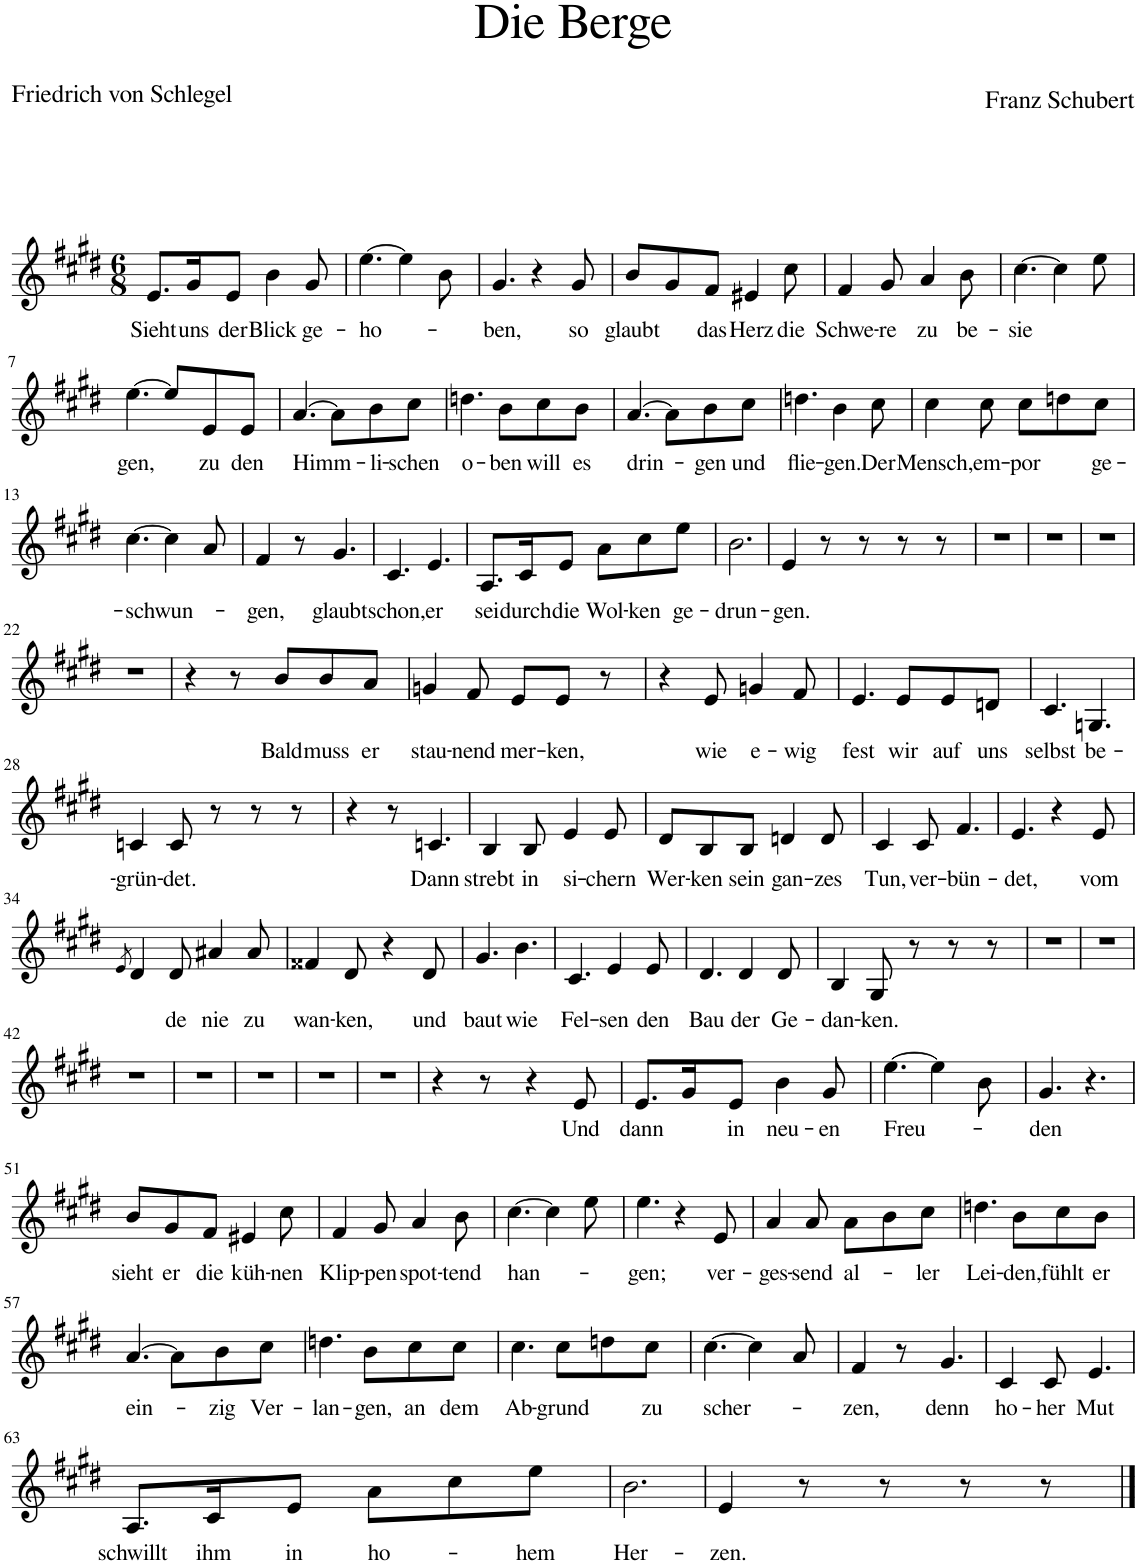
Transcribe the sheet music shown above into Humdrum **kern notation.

**kern	**text
*part1	*part1
*staff1	*staff1
*I"Piano	*
*I'Pno	*
*clefG2	*
*k[f#c#g#d#]	*
*M6/8	*
=1	=1
!	!LO:LY:b
8.e/L	Sieht
!	!LO:LY:b
16g#/K	uns
!	!LO:LY:b
8e/J	der
!	!LO:LY:b
4b\	Blick
!	!LO:LY:b
8g#/	ge-
=2	=2
!	!LO:LY:b
[4.ee\	ho-
4ee\]	.
8b\	.
=3	=3
!	!LO:LY:b
4.g#/	-ben,
4r	.
!	!LO:LY:b
8g#/	so
=4	=4
!	!LO:LY:b
8b/L	glaubt
8g#/	.
!	!LO:LY:b
8f#/J	das
!	!LO:LY:b
4e#X/	Herz
!	!LO:LY:b
8cc#\	die
=5	=5
!	!LO:LY:b
4f#/	Schwe-
!	!LO:LY:b
8g#/	-re
!	!LO:LY:b
4a/	zu
!	!LO:LY:b
8b\	be-
=6	=6
!	!LO:LY:b
[4.cc#\	-sie
4cc#\]	.
8ee\	.
!!LO:LB:g=z
=7	=7
!	!LO:LY:b
[4.ee\	-gen,
8ee/L]	.
!	!LO:LY:b
8e/	zu
!	!LO:LY:b
8e/J	den
=8	=8
!	!LO:LY:b
[4.a/	Himm-
8a\L]	.
!	!LO:LY:b
8b\	-li-
!	!LO:LY:b
8cc#\J	-schen
=9	=9
!	!LO:LY:b
4.ddn\	o-
!	!LO:LY:b
8b\L	-ben
!	!LO:LY:b
8cc#\	will
!	!LO:LY:b
8b\J	es
=10	=10
!	!LO:LY:b
[4.a/	drin-
8a\L]	.
!	!LO:LY:b
8b\	-gen
!	!LO:LY:b
8cc#\J	und
=11	=11
!	!LO:LY:b
4.ddn\	flie-
!	!LO:LY:b
4b\	-gen.
!	!LO:LY:b
8cc#\	Der
=12	=12
!	!LO:LY:b
4cc#\	Mensch,
!	!LO:LY:b
8cc#\	em-
!	!LO:LY:b
8cc#\L	-por
8ddn\	.
!	!LO:LY:b
8cc#\J	ge-
!!LO:LB:g=z
=13	=13
!	!LO:LY:b
[4.cc#\	-schwun-
4cc#\]	.
8a/	.
=14	=14
!	!LO:LY:b
4f#/	-gen,
8r	.
!	!LO:LY:b
4.g#/	glaubt
=15	=15
!	!LO:LY:b
4.c#/	schon,
!	!LO:LY:b
4.e/	er
=16	=16
!	!LO:LY:b
8.A/L	sei
!	!LO:LY:b
16c#/K	durch
!	!LO:LY:b
8e/J	die
!	!LO:LY:b
8a\L	Wol-
!	!LO:LY:b
8cc#\	-ken
!	!LO:LY:b
8ee\J	ge-
=17	=17
!	!LO:LY:b
2.b\	drun-
=18	=18
!	!LO:LY:b
4e/	-gen.
8r	.
8r	.
8r	.
8r	.
=19	=19
2.r	.
=20	=20
2.r	.
=21	=21
2.r	.
!!LO:LB:g=z
=22	=22
2.r	.
=23	=23
4r	.
8r	.
!	!LO:LY:b
8b/L	Bald
!	!LO:LY:b
8b/	muss
!	!LO:LY:b
8a/J	er
=24	=24
!	!LO:LY:b
4gn/	stau-
!	!LO:LY:b
8f#/	-nend
!	!LO:LY:b
8e/L	mer-
!	!LO:LY:b
8e/J	-ken,
8r	.
=25	=25
4r	.
!	!LO:LY:b
8e/	wie
!	!LO:LY:b
4gn/	e-
!	!LO:LY:b
8f#/	-wig
=26	=26
!	!LO:LY:b
4.e/	fest
!	!LO:LY:b
8e/L	wir
!	!LO:LY:b
8e/	auf
!	!LO:LY:b
8dn/J	uns
=27	=27
!	!LO:LY:b
4.c#/	selbst
!	!LO:LY:b
4.Gn/	be-
!!LO:LB:g=z
=28	=28
!	!LO:LY:b
4cn/	-grün-
!	!LO:LY:b
8c/	-det.
8r	.
8r	.
8r	.
=29	=29
4r	.
8r	.
!	!LO:LY:b
4.cn/	Dann
=30	=30
!	!LO:LY:b
4B/	strebt
!	!LO:LY:b
8B/	in
!	!LO:LY:b
4e/	si-
!	!LO:LY:b
8e/	-chern
=31	=31
!	!LO:LY:b
8d#/L	Wer-
!	!LO:LY:b
8B/	-ken
!	!LO:LY:b
8B/J	sein
!	!LO:LY:b
4dn/	gan-
!	!LO:LY:b
8d/	-zes
=32	=32
!	!LO:LY:b
4c#/	Tun,
!	!LO:LY:b
8c#/	ver-
!	!LO:LY:b
4.f#/	-bün-
=33	=33
!	!LO:LY:b
4.e/	-det,
4r	.
!	!LO:LY:b
8e/	vom
!!LO:LB:g=z
=34	=34
8qe/	.
4d#/	.
!	!LO:LY:b
8d#/	-de
!	!LO:LY:b
4a#X/	nie
!	!LO:LY:b
8a#/	zu
=35	=35
!	!LO:LY:b
4f##X/	wan-
!	!LO:LY:b
8d#/	-ken,
4r	.
!	!LO:LY:b
8d#/	und
=36	=36
!	!LO:LY:b
4.g#/	baut
!	!LO:LY:b
4.b\	wie
=37	=37
!	!LO:LY:b
4.c#/	Fel-
!	!LO:LY:b
4e/	-sen
!	!LO:LY:b
8e/	den
=38	=38
!	!LO:LY:b
4.d#/	Bau
!	!LO:LY:b
4d#/	der
!	!LO:LY:b
8d#/	Ge-
=39	=39
!	!LO:LY:b
4B/	-dan-
!	!LO:LY:b
8G#/	-ken.
8r	.
8r	.
8r	.
=40	=40
2.r	.
=41	=41
2.r	.
!!LO:LB:g=z
=42	=42
2.r	.
=43	=43
2.r	.
=44	=44
2.r	.
=45	=45
2.r	.
=46	=46
2.r	.
=47	=47
4r	.
8r	.
4r	.
!	!LO:LY:b
8e/	Und
=48	=48
!	!LO:LY:b
8.e/L	dann
16g#/K	.
!	!LO:LY:b
8e/J	in
!	!LO:LY:b
4b\	neu-
!	!LO:LY:b
8g#/	-en
=49	=49
!	!LO:LY:b
[4.ee\	Freu-
4ee\]	.
8b\	.
=50	=50
!	!LO:LY:b
4.g#/	-den
4.r	.
!!LO:LB:g=z
=51	=51
!	!LO:LY:b
8b/L	sieht
!	!LO:LY:b
8g#/	er
!	!LO:LY:b
8f#/J	die
!	!LO:LY:b
4e#X/	küh-
!	!LO:LY:b
8cc#\	-nen
=52	=52
!	!LO:LY:b
4f#/	Klip-
!	!LO:LY:b
8g#/	-pen
!	!LO:LY:b
4a/	spot-
!	!LO:LY:b
8b\	-tend
=53	=53
!	!LO:LY:b
[4.cc#\	han-
4cc#\]	.
8ee\	.
=54	=54
!	!LO:LY:b
4.ee\	-gen;
4r	.
!	!LO:LY:b
8e/	ver-
=55	=55
!	!LO:LY:b
4a/	-ges-
!	!LO:LY:b
8a/	-send
!	!LO:LY:b
8a\L	al-
8b\	.
!	!LO:LY:b
8cc#\J	-ler
=56	=56
!	!LO:LY:b
4.ddn\	Lei-
!	!LO:LY:b
8b\L	-den,
!	!LO:LY:b
8cc#\	fühlt
!	!LO:LY:b
8b\J	er
!!LO:LB:g=z
=57	=57
!	!LO:LY:b
[4.a/	ein-
8a\L]	.
!	!LO:LY:b
8b\	-zig
!	!LO:LY:b
8cc#\J	Ver-
=58	=58
!	!LO:LY:b
4.ddn\	-lan-
!	!LO:LY:b
8b\L	-gen,
!	!LO:LY:b
8cc#\	an
!	!LO:LY:b
8cc#\J	dem
=59	=59
!	!LO:LY:b
4.cc#\	Ab-
!	!LO:LY:b
8cc#\L	-grund
8ddn\	.
!	!LO:LY:b
8cc#\J	zu
=60	=60
!	!LO:LY:b
[4.cc#\	scher-
4cc#\]	.
8a/	.
=61	=61
!	!LO:LY:b
4f#/	-zen,
8r	.
!	!LO:LY:b
4.g#/	denn
=62	=62
!	!LO:LY:b
4c#/	ho-
!	!LO:LY:b
8c#/	-her
!	!LO:LY:b
4.e/	Mut
!!LO:LB:g=z
=63	=63
!	!LO:LY:b
8.A/L	schwillt
!	!LO:LY:b
16c#/K	ihm
!	!LO:LY:b
8e/J	in
!	!LO:LY:b
8a\L	ho-
8cc#\	.
!	!LO:LY:b
8ee\J	-hem
=64	=64
!	!LO:LY:b
2.b\	Her-
=65	=65
!	!LO:LY:b
4e/	-zen.
8r	.
8r	.
8r	.
8r	.
==	==
*-	*-
